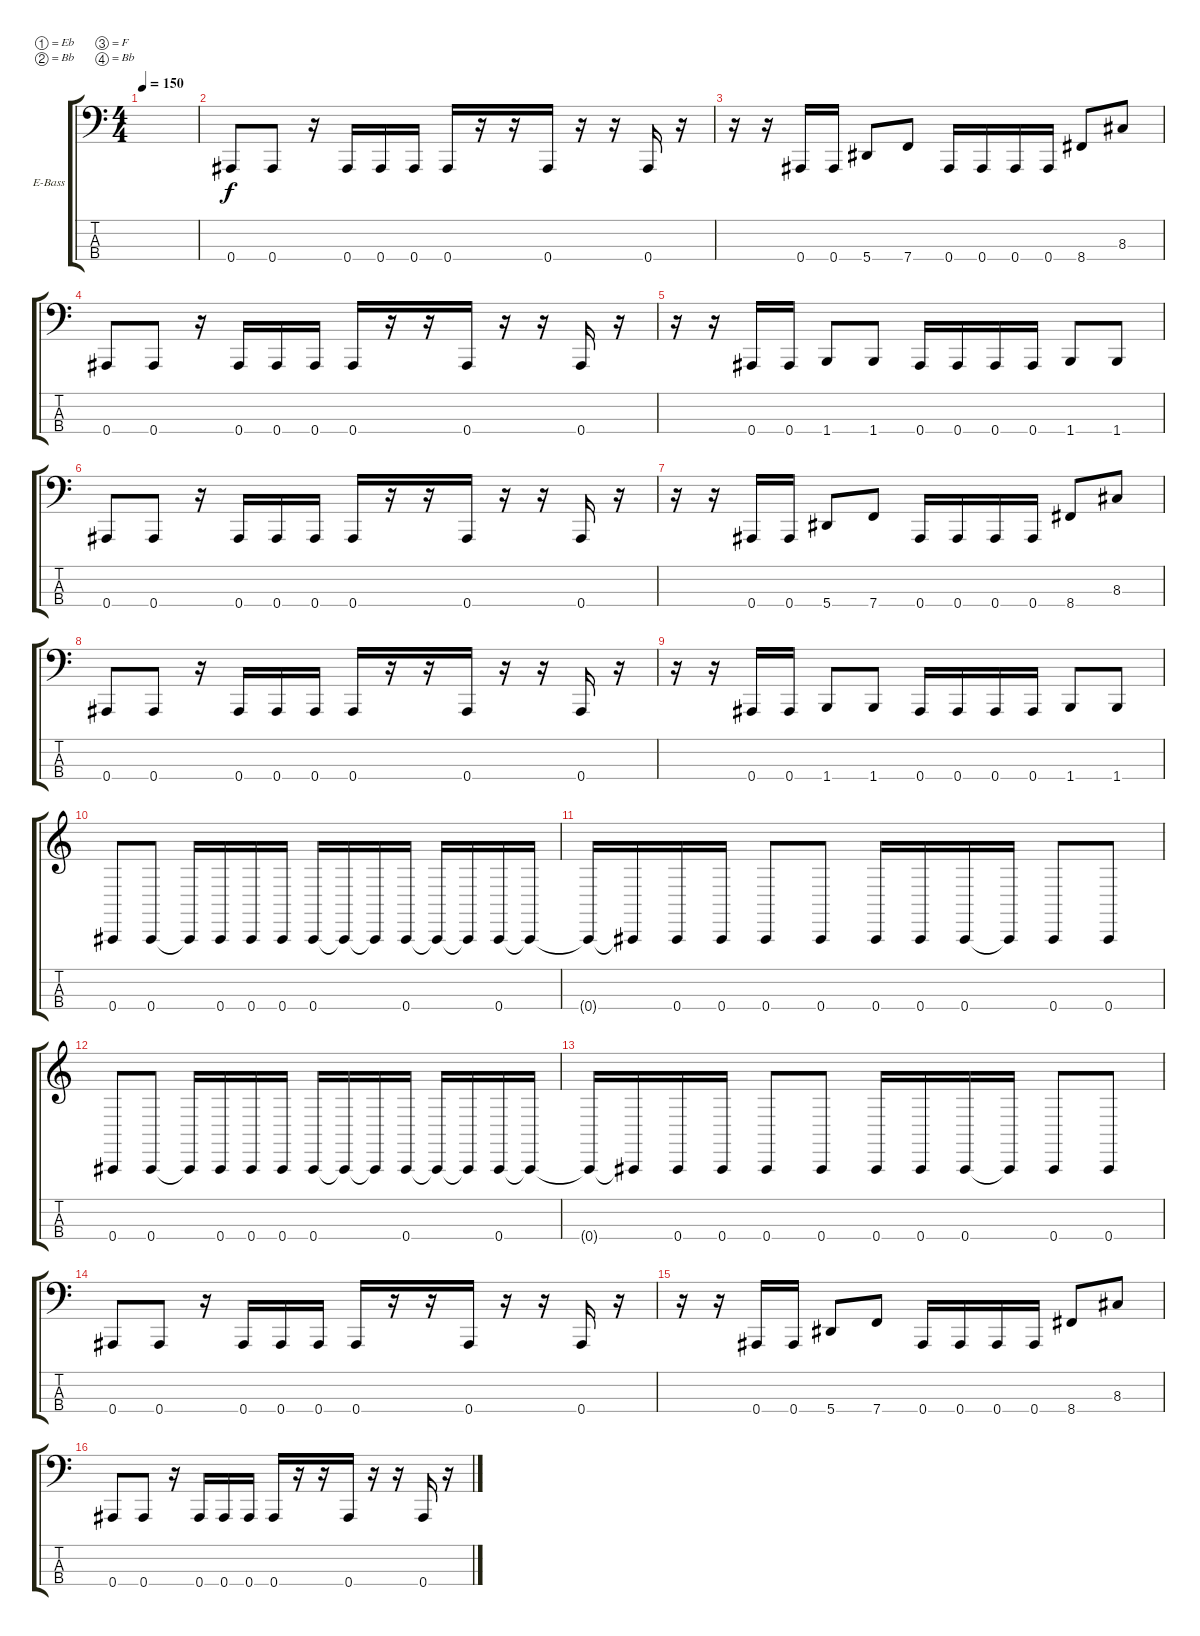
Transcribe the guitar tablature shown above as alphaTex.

\bracketExtendMode groupsimilarinstruments
\firstSystemTrackNameOrientation horizontal
\otherSystemsTrackNameOrientation horizontal
\track ("Electric Bass" "E-Bass") {instrument electricbassfinger}
\staff {score tabs}
\tuning (Eb2 Bb1 F1 Bb0)
\ts (4 4)
\tempo 150
\clef f4
\ks c
|
0.4.8 0.4.8 r.16 0.4.16 0.4.16 0.4.16 0.4.16 r.16 r.16 0.4.16 r.16 r.16 0.4.16 r.16 |
r.16 r.16 0.4.16 0.4.16 5.4.8 7.4.8 0.4.16 0.4.16 0.4.16 0.4.16 8.4.8 8.3.8 |
0.4.8 0.4.8 r.16 0.4.16 0.4.16 0.4.16 0.4.16 r.16 r.16 0.4.16 r.16 r.16 0.4.16 r.16 |
r.16 r.16 0.4.16 0.4.16 1.4.8 1.4.8 0.4.16 0.4.16 0.4.16 0.4.16 1.4.8 1.4.8 |
0.4.8 0.4.8 r.16 0.4.16 0.4.16 0.4.16 0.4.16 r.16 r.16 0.4.16 r.16 r.16 0.4.16 r.16 |
r.16 r.16 0.4.16 0.4.16 5.4.8 7.4.8 0.4.16 0.4.16 0.4.16 0.4.16 8.4.8 8.3.8 |
0.4.8 0.4.8 r.16 0.4.16 0.4.16 0.4.16 0.4.16 r.16 r.16 0.4.16 r.16 r.16 0.4.16 r.16 |
r.16 r.16 0.4.16 0.4.16 1.4.8 1.4.8 0.4.16 0.4.16 0.4.16 0.4.16 1.4.8 1.4.8 |
\clef g2
0.4.8 0.4.8 0.4{t}.16 0.4.16 0.4.16 0.4.16 0.4.16 0.4{t}.16 0.4{t}.16 0.4.16 0.4{t}.16 0.4{t}.16 0.4.16 0.4{t}.16 |
0.4{t}.16 0.4{t}.16 0.4.16 0.4.16 0.4.8 0.4.8 0.4.16 0.4.16 0.4.16 0.4{t}.16 0.4.8 0.4.8 |
0.4.8 0.4.8 0.4{t}.16 0.4.16 0.4.16 0.4.16 0.4.16 0.4{t}.16 0.4{t}.16 0.4.16 0.4{t}.16 0.4{t}.16 0.4.16 0.4{t}.16 |
0.4{t}.16 0.4{t}.16 0.4.16 0.4.16 0.4.8 0.4.8 0.4.16 0.4.16 0.4.16 0.4{t}.16 0.4.8 0.4.8 |
\clef f4
0.4.8 0.4.8 r.16 0.4.16 0.4.16 0.4.16 0.4.16 r.16 r.16 0.4.16 r.16 r.16 0.4.16 r.16 |
r.16 r.16 0.4.16 0.4.16 5.4.8 7.4.8 0.4.16 0.4.16 0.4.16 0.4.16 8.4.8 8.3.8 |
0.4.8 0.4.8 r.16 0.4.16 0.4.16 0.4.16 0.4.16 r.16 r.16 0.4.16 r.16 r.16 0.4.16 r.16
